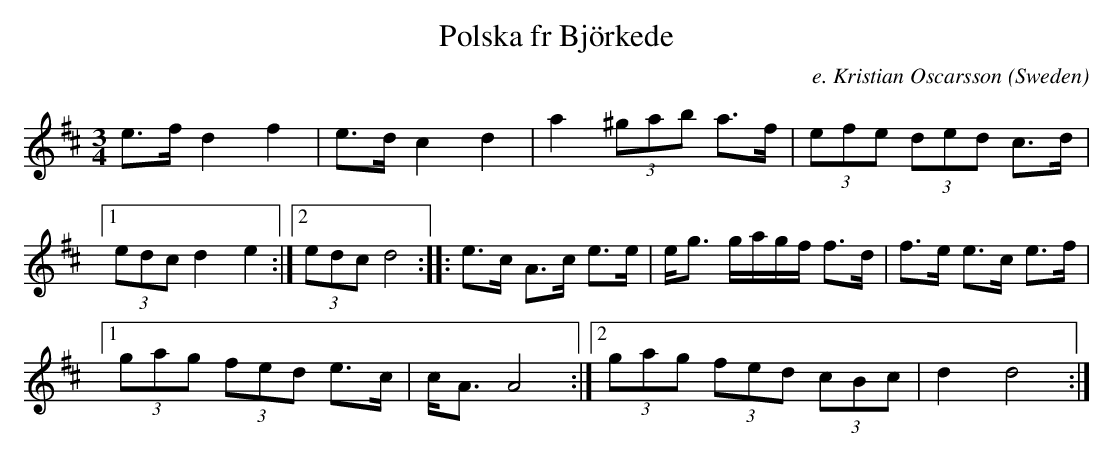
X:1
T:Polska fr Björkede
C:e. Kristian Oscarsson
M:3/4
O:Sweden
K:D major
e>f d2 f2|e>d c2 d2|\
a2 (3^gab a>f | (3efe (3ded c>d |1
(3edc d2 e2 :|2 (3edc d4 :: \
e>c A>c e>e | e<g g/a/g/f/ f>d| f>e e>c e>f |1
 (3gag (3fed e>c |c<A A4 \
:|2 (3gag (3fed (3cBc | d2 d4 :|
